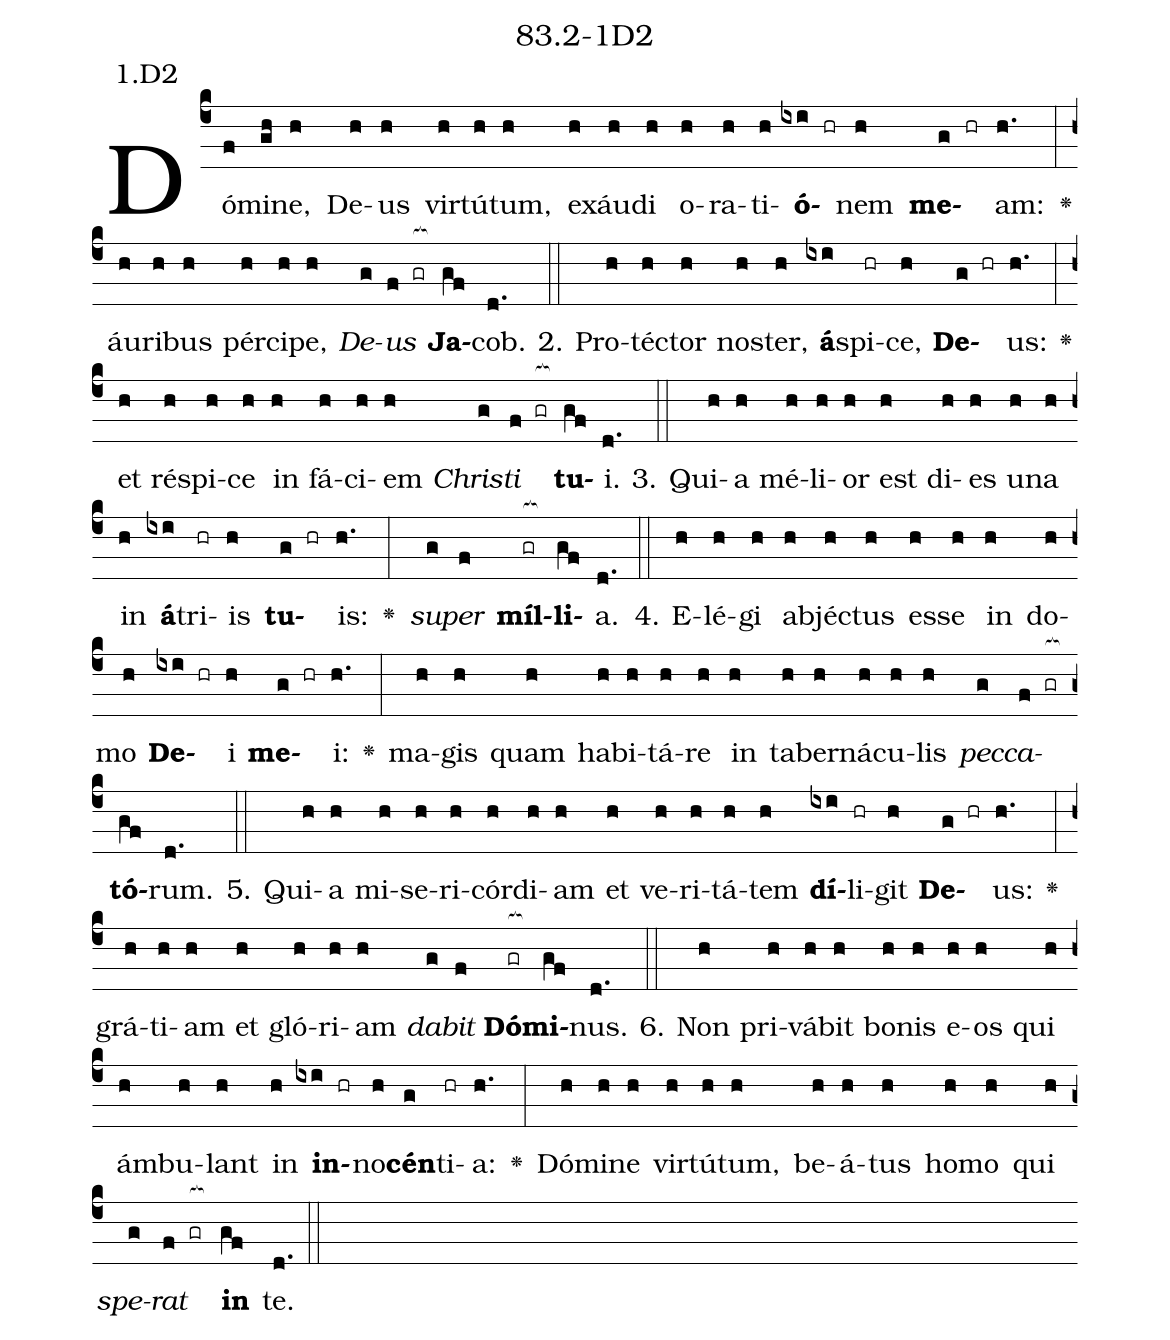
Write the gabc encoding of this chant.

name: 83.2-1D2;
annotation: 1.D2;
%%
(c4)Dó(f)mi(gh)ne,(h) De(h)us(h) vir(h)tú(h)tum,(h) ex(h)áu(h)di(h) o(h)ra(h)ti(h)<b>ó</b>(ixi hr)nem(h) <b>me</b>(g hr)am:(h.) <v>\greheightstar</v>(:) áu(h)ri(h)bus(h) pér(h)ci(h)pe,(h) <i>De</i>(g)<i>us</i>(f gr[ocb:1{]) <b>Ja</b>(gf[ocb:0}])cob.(d.) (::)
2. Pro(h)téc(h)tor(h) nos(h)ter,(h) <b>á</b>(ixi)spi(hr)ce,(h) <b>De</b>(g hr)us:(h.) <v>\greheightstar</v>(:) et(h) ré(h)spi(h)ce(h) in(h) fá(h)ci(h)em(h) <i>Chris</i>(g)<i>ti</i>(f gr[ocb:1{]) <b>tu</b>(gf[ocb:0}])i.(d.) (::)
3. Qui(h)a(h) mé(h)li(h)or(h) est(h) di(h)es(h) u(h)na(h) in(h) <b>á</b>(ixi)tri(hr)is(h) <b>tu</b>(g hr)is:(h.) <v>\greheightstar</v>(:) <i>su</i>(g)<i>per</i>(f) <b>míl</b>(gr[ocb:1{])<b>li</b>(gf[ocb:0}])a.(d.) (::)
4. E(h)lé(h)gi(h) ab(h)jéc(h)tus(h) es(h)se(h) in(h) do(h)mo(h) <b>De</b>(ixi hr)i(h) <b>me</b>(g hr)i:(h.) <v>\greheightstar</v>(:) ma(h)gis(h) quam(h) ha(h)bi(h)tá(h)re(h) in(h) ta(h)ber(h)ná(h)cu(h)lis(h) <i>pec</i>(g)<i>ca</i>(f gr[ocb:1{])<b>tó</b>(gf[ocb:0}])rum.(d.) (::)
5. Qui(h)a(h) mi(h)se(h)ri(h)cór(h)di(h)am(h) et(h) ve(h)ri(h)tá(h)tem(h) <b>dí</b>(ixi)li(hr)git(h) <b>De</b>(g hr)us:(h.) <v>\greheightstar</v>(:) grá(h)ti(h)am(h) et(h) gló(h)ri(h)am(h) <i>da</i>(g)<i>bit</i>(f) <b>Dó</b>(gr[ocb:1{])<b>mi</b>(gf[ocb:0}])nus.(d.) (::)
6. Non(h) pri(h)vá(h)bit(h) bo(h)nis(h) e(h)os(h) qui(h) ám(h)bu(h)lant(h) in(h) <b>in</b>(ixi hr)no(h)<b>cén</b>(g)ti(hr)a:(h.) <v>\greheightstar</v>(:) Dó(h)mi(h)ne(h) vir(h)tú(h)tum,(h) be(h)á(h)tus(h) ho(h)mo(h) qui(h) <i>spe</i>(g)<i>rat</i>(f gr[ocb:1{]) <b>in</b>(gf[ocb:0}]) te.(d.) (::)
